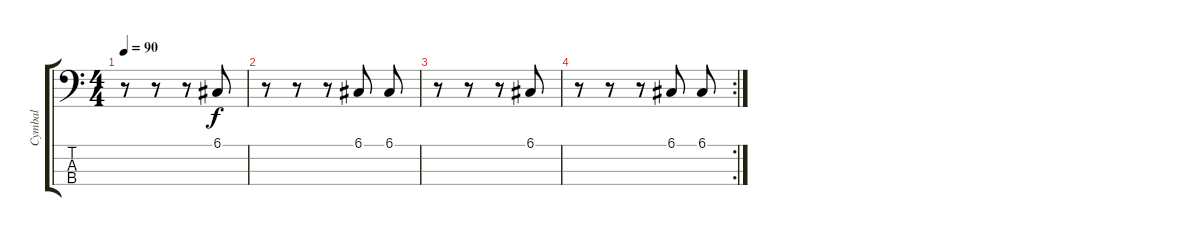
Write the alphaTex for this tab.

\track ("Cymbal" "Cymbal") {instrument reversecymbal}
\staff {score tabs}
\tuning (G2 D2 A1 E1) {hide}
\ts (4 4)
\tempo 90
\clef f4
\ks c
r.8{dy f} r.8 r.8 6.1.8 |
r.8 r.8 r.8 6.1.8 6.1.8 |
r.8 r.8 r.8 6.1.8 |
\rc 2
r.8 r.8 r.8 6.1.8 6.1.8
